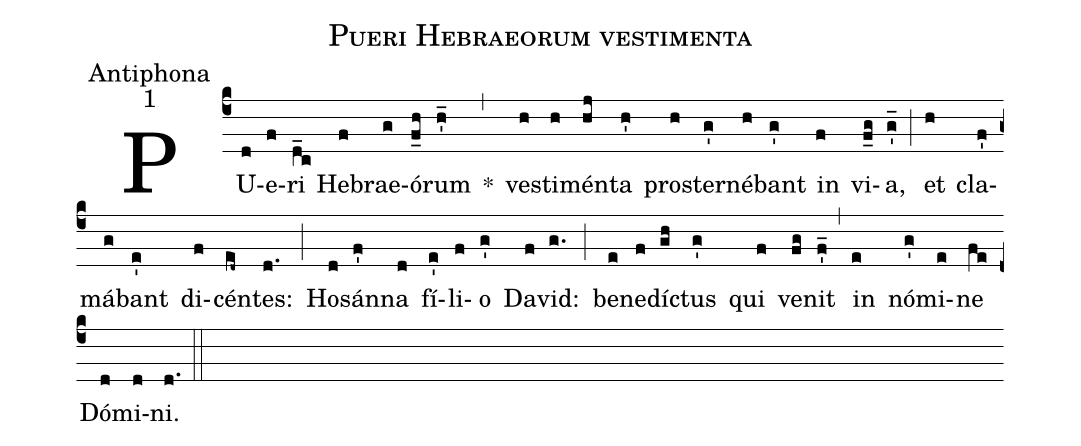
name:Pueri Hebraeorum vestimenta;
office-part:Antiphona;
mode:1;
%%
(c4) PU(d)e(f)ri(d_c) He(f)brae(g)ó(f_h)rum(h'_) *(,) ve(h)sti(h)mén(hj)ta(h') pro(h)ster(g')né(h)bant(g') in(f) vi(f_g)a,(g'_) (;) et(h) cla(f')má(g)bant(e') di(f)cén(ed~)tes:(d.) (;) Ho(d)sán(f')na(d) fí(e')li(f)o(g') Da(f)vid:(g.) (;) be(e)ne(f)dí(gh)ctus(g') qui(f) ve(fg)nit(f'_) (,) in(e) nó(g')mi(e)ne(fe) Dó(d)mi(d)ni.(d.) (::)
